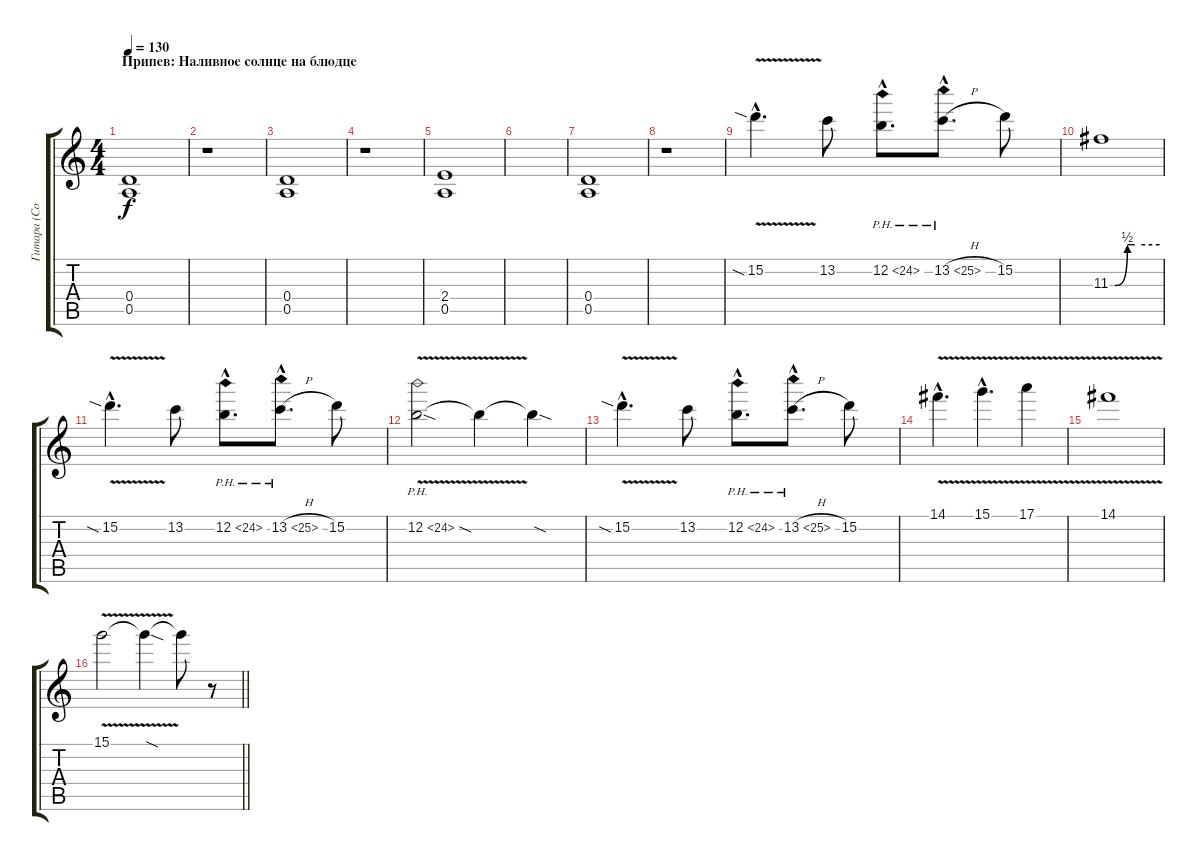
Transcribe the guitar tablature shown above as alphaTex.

\track ("Гитара (Соло)" "Гитара (Со") {instrument overdrivenguitar}
\staff {score tabs}
\tuning (E4 B3 G3 D3 A2 E2) {hide}
\ts (4 4)
\section ("" "Припев: Наливное солнце на блюдце")
\tempo 130
\clef g2
\ks c
(0.4 0.5).1{dy f} |
r.1 |
(0.4 0.5).1 |
r.1 |
(2.4 0.5).1 |
|
(0.4 0.5).1 |
r.1 |
15.2{v sia hac}.4{d} 13.2.8 12.2{ph 12 hac}.8{d} 13.2{ph 12 h hac}.8{d} 15.2.8 |
11.3{be (custom 0 0 6 0 21 2 25 2 30 2 60 2)}.1 |
15.2{v sia hac}.4{d} 13.2.8 12.2{ph 12 hac}.8{d} 13.2{ph 12 h hac}.8{d} 15.2.8 |
12.2{ph 12 v sod}.2 12.2{t}.4 12.2{sod t}.4 |
15.2{v sia hac}.4{d} 13.2.8 12.2{ph 12 hac}.8{d} 13.2{ph 12 h hac}.8{d} 15.2.8 |
14.1{v hac}.4{d} 15.1{v hac}.4{d} 17.1{v}.4 |
14.1{v}.1 |
\barLineRight lightlight
15.1{v}.2 15.1{sod t}.4 15.1{t}.8 r.8
